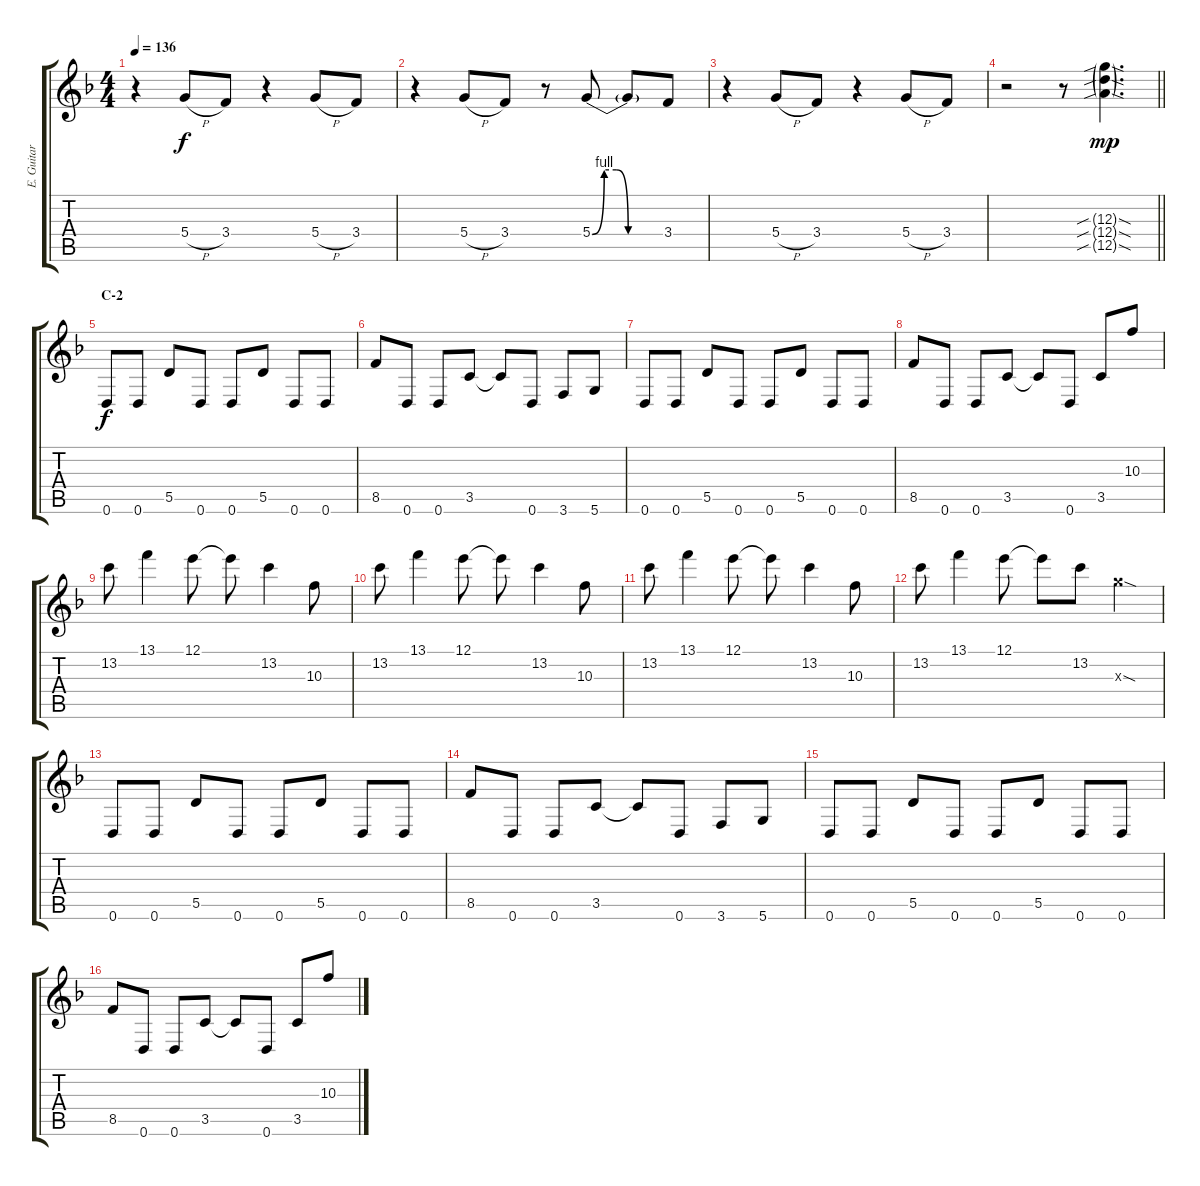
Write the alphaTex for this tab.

\track ("E. Guitar II" "E. Guitar ") {instrument distortionguitar}
\staff {score tabs}
\tuning (E4 B3 G3 D3 A2 D2) {hide}
\ts (4 4)
\tempo 136
\clef g2
\ks dminor
r.4{dy f} 5.4{h}.8 3.4.8 r.4 5.4{h}.8 3.4.8 |
r.4 5.4{h}.8 3.4.8 r.8 5.4{be (custom 0 0 10 4 20 4 30 0 60 0)}.8 5.4{t}.8 3.4.8 |
r.4 5.4{h}.8 3.4.8 r.4 5.4{h}.8 3.4.8 |
\barLineRight lightlight
r.2 r.8 (12.3{sib sod g} 12.4{sib sod g} 12.5{sib sod g}).4{d dy mp} |
\section ("" "C-2")
0.6.8{dy f} 0.6.8 5.5.8 0.6.8 0.6.8 5.5.8 0.6.8 0.6.8 |
8.5.8 0.6.8 0.6.8 3.5.8 3.5{t}.8 0.6.8 3.6.8 5.6.8 |
0.6.8 0.6.8 5.5.8 0.6.8 0.6.8 5.5.8 0.6.8 0.6.8 |
8.5.8 0.6.8 0.6.8 3.5.8 3.5{t}.8 0.6.8 3.5.8 10.3.8 |
13.2.8 13.1.4 12.1.8 12.1{t}.8 13.2.4 10.3.8 |
13.2.8 13.1.4 12.1.8 12.1{t}.8 13.2.4 10.3.8 |
13.2.8 13.1.4 12.1.8 12.1{t}.8 13.2.4 10.3.8 |
13.2.8 13.1.4 12.1.8 12.1{t}.8 13.2.8 12.3{sod x}.4 |
0.6.8 0.6.8 5.5.8 0.6.8 0.6.8 5.5.8 0.6.8 0.6.8 |
8.5.8 0.6.8 0.6.8 3.5.8 3.5{t}.8 0.6.8 3.6.8 5.6.8 |
0.6.8 0.6.8 5.5.8 0.6.8 0.6.8 5.5.8 0.6.8 0.6.8 |
8.5.8 0.6.8 0.6.8 3.5.8 3.5{t}.8 0.6.8 3.5.8 10.3.8
